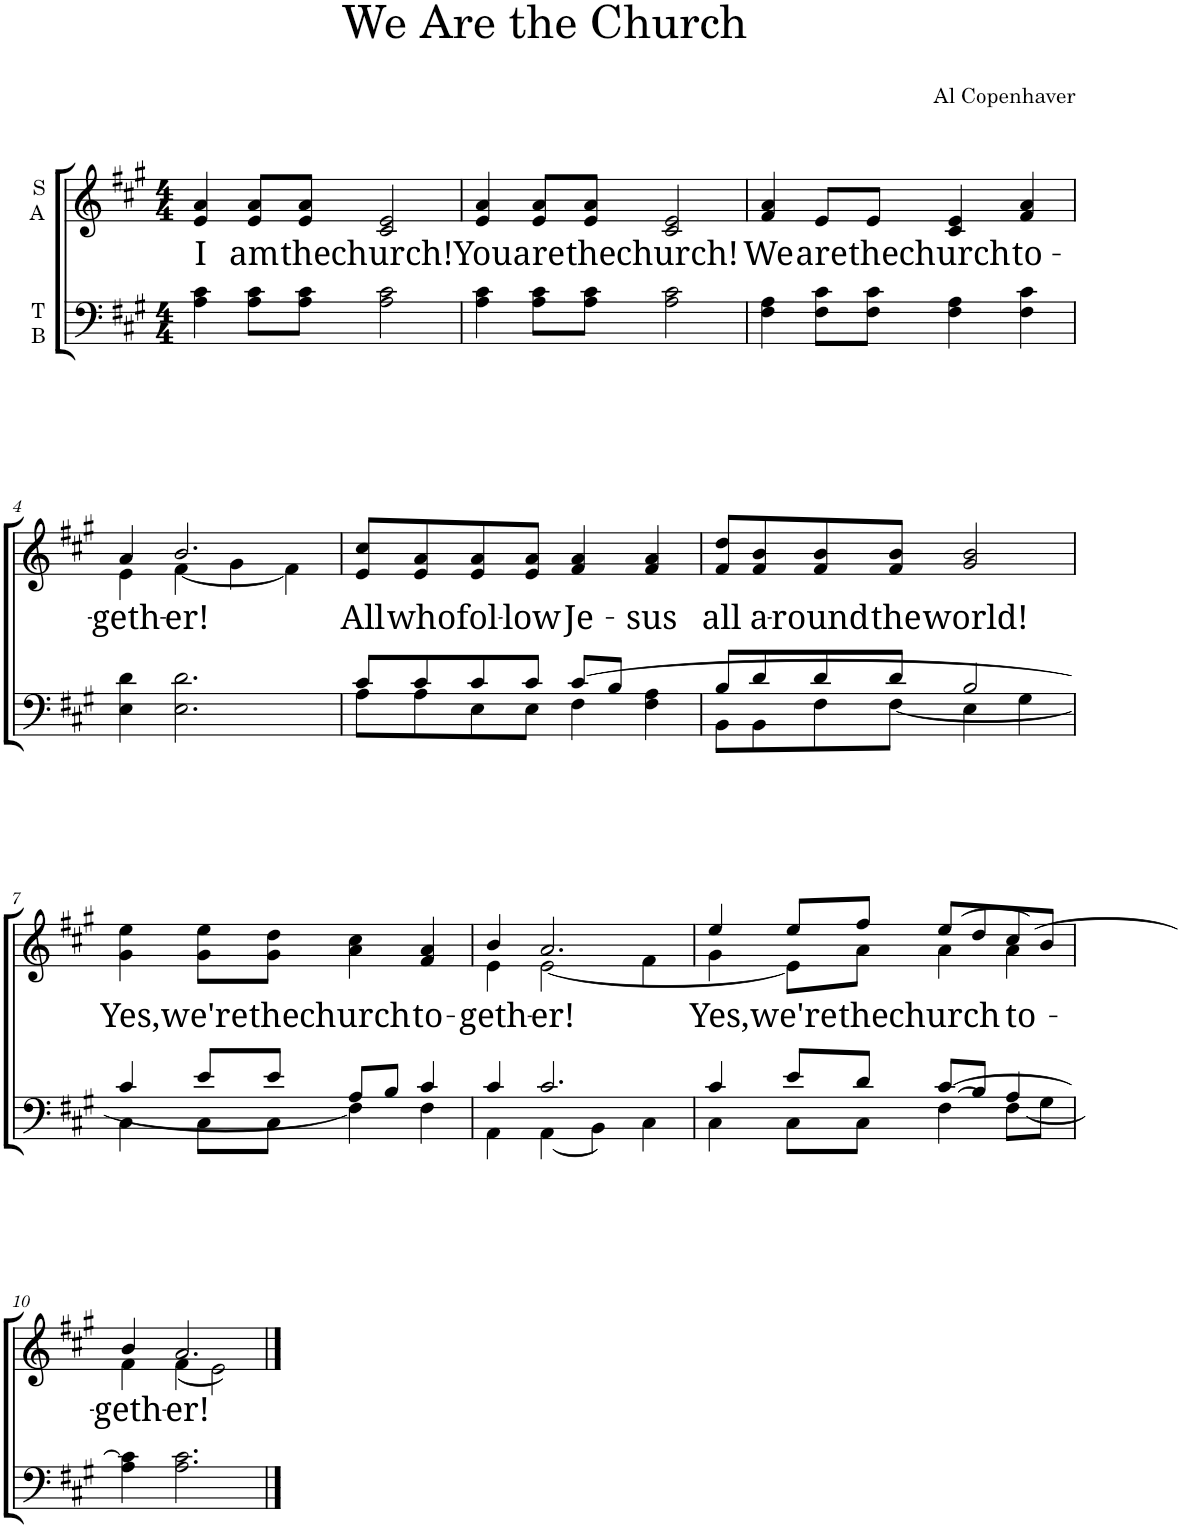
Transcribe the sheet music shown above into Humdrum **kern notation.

**kern	**kern	**text
*part2	*part1	*part1
*staff2	*staff1	*staff1
*I"T B	*I"S A	*
*clefF4	*clefG2	*
*k[f#c#g#]	*k[f#c#g#]	*
*M4/4	*M4/4	*
=1	=1	=1
!	!	!LO:LY:b
4A\ 4c#\	4e/ 4a/	I
!	!	!LO:LY:b
8A\ 8c#\L	8e/ 8a/L	am
!	!	!LO:LY:b
8A\ 8c#\J	8e/ 8a/J	the
!	!	!LO:LY:b
2A\ 2c#\	2c#/ 2e/	church!
=2	=2	=2
!	!	!LO:LY:b
4A\ 4c#\	4e/ 4a/	You
!	!	!LO:LY:b
8A\ 8c#\L	8e/ 8a/L	are
!	!	!LO:LY:b
8A\ 8c#\J	8e/ 8a/J	the
!	!	!LO:LY:b
2A\ 2c#\	2c#/ 2e/	church!
=3	=3	=3
!	!	!LO:LY:b
4F#\ 4A\	4f#/ 4a/	We
!	!	!LO:LY:b
8F#\ 8c#\L	8e/L	are
!	!	!LO:LY:b
8F#\ 8c#\J	8e/J	the
!	!	!LO:LY:b
4F#\ 4A\	4c#/ 4e/	church
!	!	!LO:LY:b
4F#\ 4c#\	4f#/ 4a/	to-
!!LO:LB:g=z
=4	=4	=4
!	!	!LO:LY:b
*	*^	*
4E\ 4d\	4a/	4e\	-geth-
!	!	!	!LO:LY:b
2.E\ 2.d\	2.b/	[4f#\	-er!
.	.	4g#\	.
.	.	4f#\]	.
=5	=5	=5	=5
*^	*	*	*
!	!	!	!	!LO:LY:b
*	*	*v	*v	*
8A\L	8c#/L	8e/ 8cc#/L	All
!	!	!	!LO:LY:b
8A\	8c#/	8e/ 8a/	who
!	!	!	!LO:LY:b
8E\	8c#/	8e/ 8a/	fol-
!	!	!	!LO:LY:b
8E\J	8c#/J	8e/ 8a/J	-low
!	!	!	!LO:LY:b
4F#\	[8c#/L	4f#/ 4a/	Je-
.	8B/J	.	.
!	!	!	!LO:LY:b
4F#\	4A\	4f#/ 4a/	-sus
=6	=6	=6	=6
!	!	!	!LO:LY:b
8B/L	8BB\L	8f#/ 8dd/L	all
!	!	!	!LO:LY:b
8d/	8BB\	8f#/ 8b/	a-
!	!	!	!LO:LY:b
8d/	8F#\	8f#/ 8b/	-round
!	!	!	!LO:LY:b
8d/J	[8F#\J	8f#/ 8b/J	the
!	!	!	!LO:LY:b
2B/	4E\	2g#/ 2b/	world!
.	4G#\	.	.
!!LO:LB:g=z
=7	=7	=7	=7
!	!	!	!LO:LY:b
4C#\	4c#/]	4g#\ 4ee\	Yes,
!	!	!	!LO:LY:b
8C#\L	8e/L	8g#\ 8ee\L	we're
!	!	!	!LO:LY:b
8C#\J	8e/J	8g#\ 8dd\J	the
!	!	!	!LO:LY:b
4F#\]	8A/L	4a\ 4cc#\	church
.	8B/J	.	.
!	!	!	!LO:LY:b
4F#\	4c#/	4f#/ 4a/	to-
=8	=8	=8	=8
!	!	!	!LO:LY:b
*	*	*^	*
4c#/	[4AA\	4b/	4e\	-geth-
!	!	!	!	!LO:LY:b
2.c#/	4AA\]	2.a/	[2e\	-er!
.	4BB\	.	.	.
.	4C#\	.	4f#\	.
=9	=9	=9	=9	=9
!	!	!	!	!LO:LY:b
4c#/	4C#\	[4ee/	4g#\	Yes,
!	!	!	!	!LO:LY:b
8e/L	8C#\L	8ee/L_	8e\L]	we're
!	!	!	!	!LO:LY:b
8d/J	8C#\J	8ff#/J	8a\J	the
!	!	!	!	!LO:LY:b
[8c#/L	[4F#\	8ee/L]	4a\	church
8B/J	.	8dd/	.	.
!	!	!	!	!LO:LY:b
4A/	8F#\L]	8cc#/	4a\	to-
.	8G#\J	8b/J	.	.
!!LO:LB:g=z	!!
=10	=10	=10	=10	=10
!	!	!	!	!LO:LY:b
*v	*v	*	*	*
4A\ 4c#\]	4b/	[4f#\	geth-
!	!	!	!LO:LY:b
2.A\ 2.c#\	2.a/	4f#\]	-er!
.	.	2e\	.
*	*v	*v	*
==	==	==
*-	*-	*-
